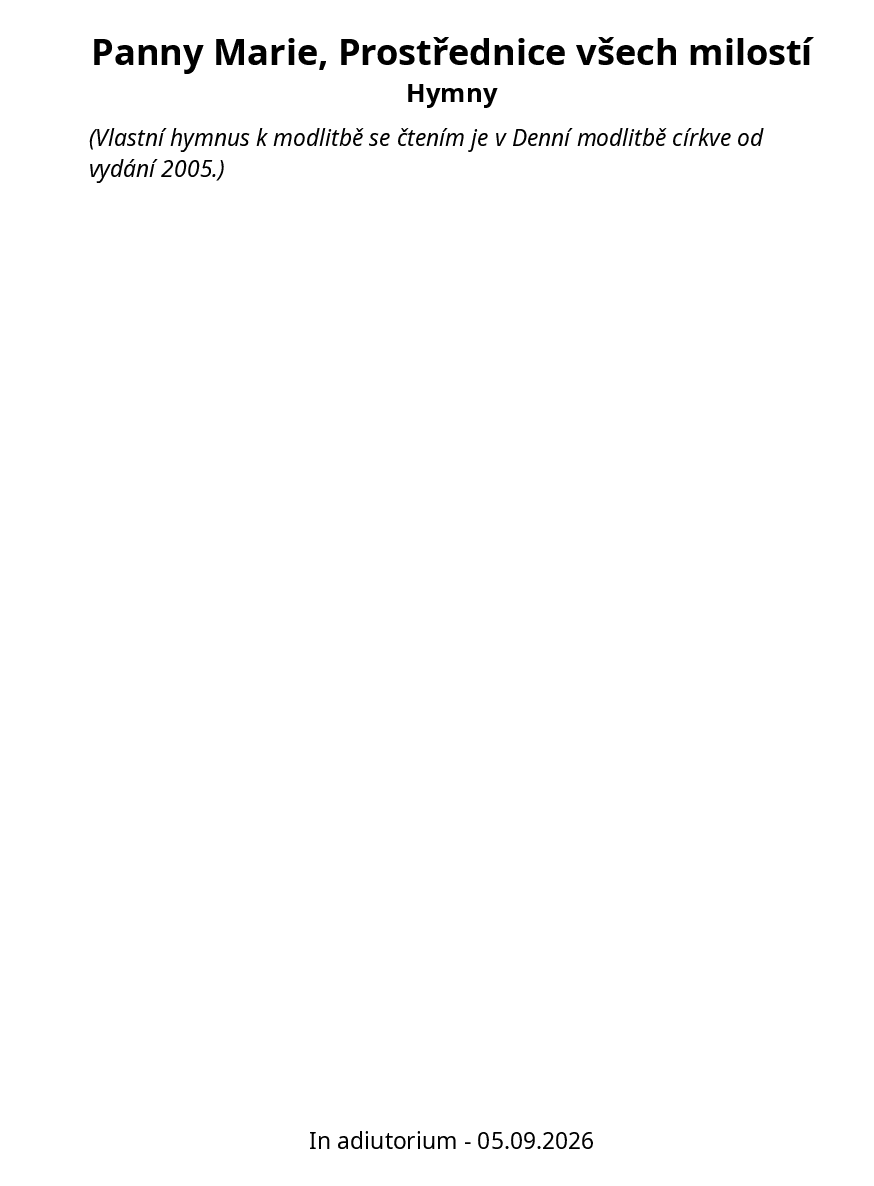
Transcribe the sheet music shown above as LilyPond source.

\version "2.19.16"

\include "../spolecne/layout.ly"
\include "../spolecne/tiraz.ly"
\include "../spolecne/nadpisy.ly"
\version "2.18.0"
% page style similar to that of the official Czech Divine Office hymnal

\paper {
  #(set-paper-size "a5")

  top-margin = 1\cm
  bottom-margin = 1\cm
  right-margin = 1\cm
  left-margin = 1.5\cm
}

\layout {
  indent = 0\cm
  ragged-last = ##f

  \override BreathingSign.Y-offset = 1 % placement common in Czech hymnals
  % TODO: the usual Czech breathe sign shape
}

\header {
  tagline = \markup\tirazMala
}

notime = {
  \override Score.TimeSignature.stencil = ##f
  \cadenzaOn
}


\header {
  title = "Panny Marie, Prostřednice všech milostí"
  subtitle = "Hymny"
}

\markup\wordwrap\italic{
  (Vlastní hymnus k modlitbě se čtením je v Denní modlitbě církve od vydání 2005.)
}

\score {
  \relative c'' {
  }
  \addlyrics {
    Pa -- nen -- ská mat -- ko, dce -- ro Sy -- na své -- ho,
    jež po -- ko -- ry i slá -- vy jsi nám vzo -- rem,
    cíl pev -- ný ú -- rad -- ku jsouc od -- vě -- ké -- ho.
  }
  \header {
    quid = "hymnus"
    metrum = "11.11.11"
    modus = ""
    id = "mc"
    piece = "modlitba se čtením"
  }
}
